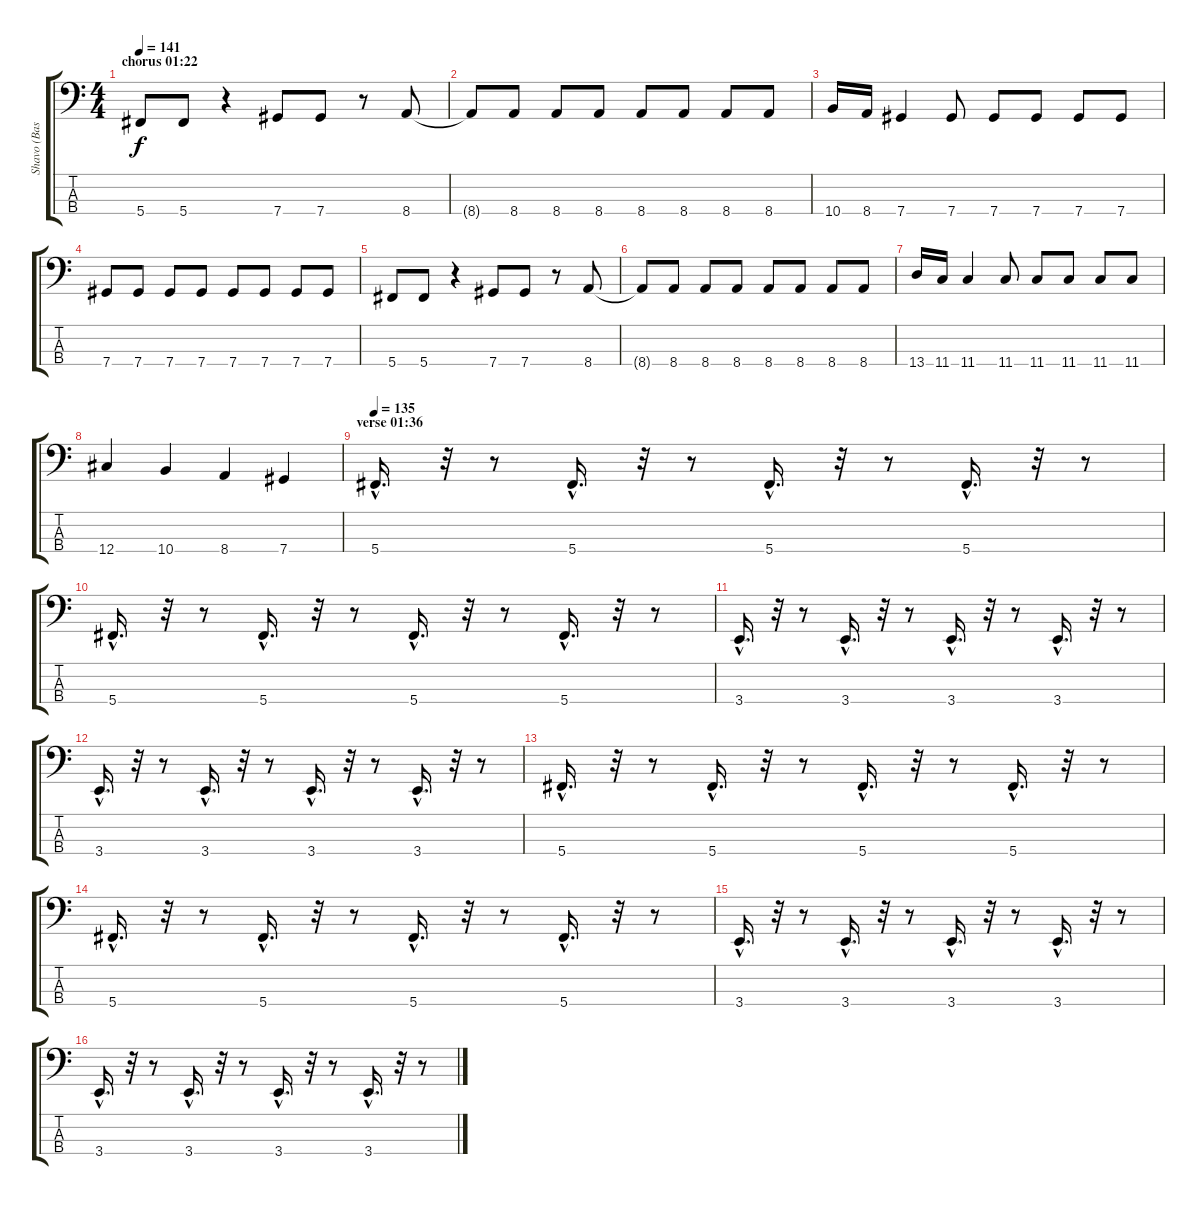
\track ("Shavo (Bass)" "Shavo (Bas") {instrument electricbassfinger}
\staff {score tabs}
\tuning (Gb2 Db2 Ab1 Db1) {hide}
\ts (4 4)
\section ("" "chorus 01:22")
\tempo 141
\clef f4
\ks c
5.4.8{dy f} 5.4.8 r.4 7.4.8 7.4.8 r.8 8.4.8 |
8.4{t}.8 8.4.8 8.4.8 8.4.8 8.4.8 8.4.8 8.4.8 8.4.8 |
10.4.16 8.4.16 7.4.4 7.4.8 7.4.8 7.4.8 7.4.8 7.4.8 |
7.4.8 7.4.8 7.4.8 7.4.8 7.4.8 7.4.8 7.4.8 7.4.8 |
5.4.8 5.4.8 r.4 7.4.8 7.4.8 r.8 8.4.8 |
8.4{t}.8 8.4.8 8.4.8 8.4.8 8.4.8 8.4.8 8.4.8 8.4.8 |
13.4.16 11.4.16 11.4.4 11.4.8 11.4.8 11.4.8 11.4.8 11.4.8 |
12.4.4 10.4.4 8.4.4 7.4.4 |
\section ("" "verse 01:36")
\tempo 135
5.4{hac}.16{d} r.32 r.8 5.4{hac}.16{d} r.32 r.8 5.4{hac}.16{d} r.32 r.8 5.4{hac}.16{d} r.32 r.8 |
5.4{hac}.16{d} r.32 r.8 5.4{hac}.16{d} r.32 r.8 5.4{hac}.16{d} r.32 r.8 5.4{hac}.16{d} r.32 r.8 |
3.4{hac}.16{d} r.32 r.8 3.4{hac}.16{d} r.32 r.8 3.4{hac}.16{d} r.32 r.8 3.4{hac}.16{d} r.32 r.8 |
3.4{hac}.16{d} r.32 r.8 3.4{hac}.16{d} r.32 r.8 3.4{hac}.16{d} r.32 r.8 3.4{hac}.16{d} r.32 r.8 |
5.4{hac}.16{d} r.32 r.8 5.4{hac}.16{d} r.32 r.8 5.4{hac}.16{d} r.32 r.8 5.4{hac}.16{d} r.32 r.8 |
5.4{hac}.16{d} r.32 r.8 5.4{hac}.16{d} r.32 r.8 5.4{hac}.16{d} r.32 r.8 5.4{hac}.16{d} r.32 r.8 |
3.4{hac}.16{d} r.32 r.8 3.4{hac}.16{d} r.32 r.8 3.4{hac}.16{d} r.32 r.8 3.4{hac}.16{d} r.32 r.8 |
3.4{hac}.16{d} r.32 r.8 3.4{hac}.16{d} r.32 r.8 3.4{hac}.16{d} r.32 r.8 3.4{hac}.16{d} r.32 r.8
